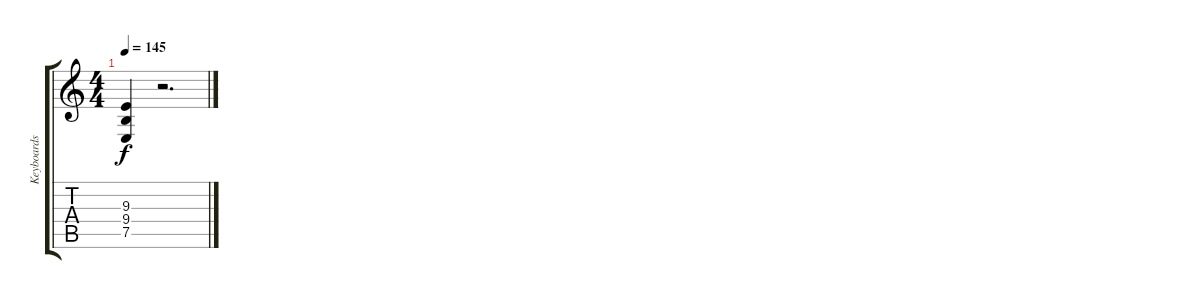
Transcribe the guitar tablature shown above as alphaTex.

\track ("Keyboards" "Keyboards") {instrument pad4choir}
\staff {score tabs}
\tuning (E4 B3 G3 D3 A2 E2) {hide}
\ts (4 4)
\tempo 145
\clef g2
\ks c
(9.3 9.4 7.5).4{dy f} r.2{d}
